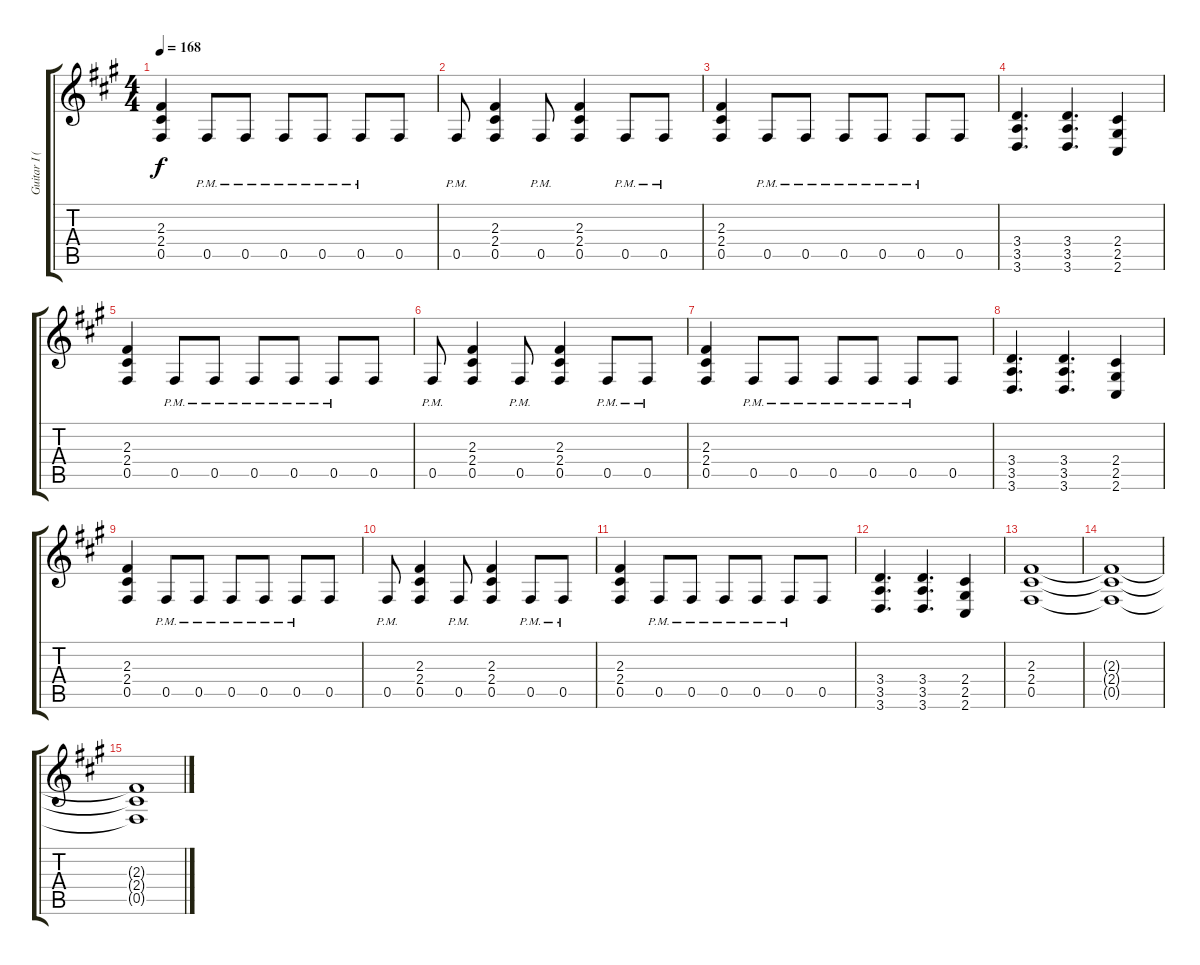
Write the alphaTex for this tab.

\track ("Guitar I (Left)" "Guitar I (") {instrument distortionguitar}
\staff {score tabs}
\tuning (Db4 Ab3 E3 B2 Gb2 B1) {hide}
\ts (4 4)
\tempo 168
\clef g2
\ks f#minor
(2.3 2.4 0.5).4{dy f} 0.5{pm}.8 0.5{pm}.8 0.5{pm}.8 0.5{pm}.8 0.5{pm}.8 0.5.8 |
0.5{pm}.8 (2.3 2.4 0.5).4 0.5{pm}.8 (2.3 2.4 0.5).4 0.5{pm}.8 0.5{pm}.8 |
(2.3 2.4 0.5).4 0.5{pm}.8 0.5{pm}.8 0.5{pm}.8 0.5{pm}.8 0.5{pm}.8 0.5.8 |
(3.4 3.5 3.6).4{d} (3.4 3.5 3.6).4{d} (2.4 2.5 2.6).4 |
(2.3 2.4 0.5).4 0.5{pm}.8 0.5{pm}.8 0.5{pm}.8 0.5{pm}.8 0.5{pm}.8 0.5.8 |
0.5{pm}.8 (2.3 2.4 0.5).4 0.5{pm}.8 (2.3 2.4 0.5).4 0.5{pm}.8 0.5{pm}.8 |
(2.3 2.4 0.5).4 0.5{pm}.8 0.5{pm}.8 0.5{pm}.8 0.5{pm}.8 0.5{pm}.8 0.5.8 |
(3.4 3.5 3.6).4{d} (3.4 3.5 3.6).4{d} (2.4 2.5 2.6).4 |
(2.3 2.4 0.5).4 0.5{pm}.8 0.5{pm}.8 0.5{pm}.8 0.5{pm}.8 0.5{pm}.8 0.5.8 |
0.5{pm}.8 (2.3 2.4 0.5).4 0.5{pm}.8 (2.3 2.4 0.5).4 0.5{pm}.8 0.5{pm}.8 |
(2.3 2.4 0.5).4 0.5{pm}.8 0.5{pm}.8 0.5{pm}.8 0.5{pm}.8 0.5{pm}.8 0.5.8 |
(3.4 3.5 3.6).4{d} (3.4 3.5 3.6).4{d} (2.4 2.5 2.6).4 |
(2.3 2.4 0.5).1{volume 0} |
(2.3{t} 2.4{t} 0.5{t}).1 |
(2.3{t} 2.4{t} 0.5{t}).1
